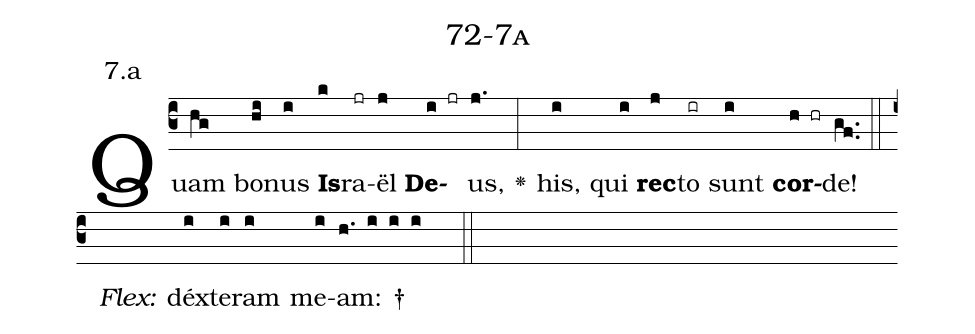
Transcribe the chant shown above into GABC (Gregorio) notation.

name: 72-7a;
annotation: 7.a;
%%
(c3)Quam(hg) bo(hi)nus(i) <b>Is</b>(k)ra(jr)ël(j) <b>De</b>(i jr)us,(j.) <v>\greheightstar</v>(:) his,(i) qui(i) <b>rec</b>(j)to(ir) sunt(i) <b>cor</b>(h hr)de!(gf..) (::)
<i>Flex:</i>()  déx(i)te(i)ram(i) me(i)am: †(h. i i i  ::)

%E(i) u(i) o(j) u(i) a(h) e.(gf..) (::)
